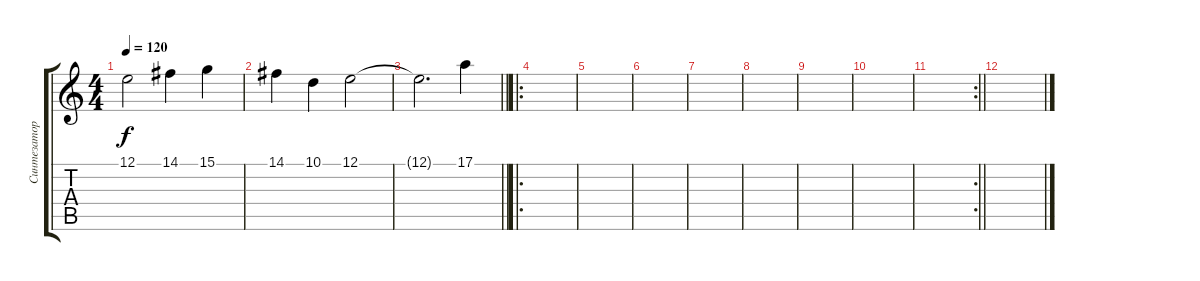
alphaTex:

\track ("Синтезатор - флейта" "Синтезатор") {instrument panflute}
\staff {score tabs}
\tuning (E4 B3 G3 D3 A2 E2) {hide}
\ts (4 4)
\tempo 120
\clef g2
\ks c
12.1.2{dy f} 14.1.4 15.1.4 |
14.1.4 10.1.4 12.1.2 |
\barLineRight lightlight
12.1{t}.2{d} 17.1.4 |
\ro
\section ("" "")
|
|
|
|
|
|
|
\rc 2
\barLineRight lightlight
|
\section ("" "")
